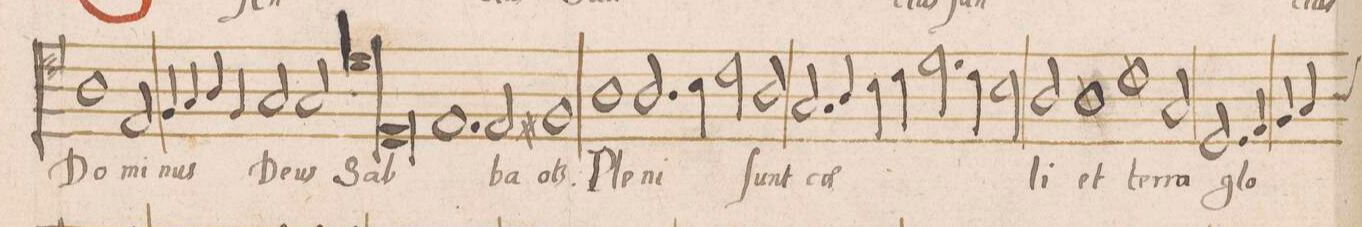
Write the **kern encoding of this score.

**kern	**text
*I"ALTVS	*
*clefC4	*
*k[]	*
*met(C|)	*
*M2/1	*
1A\	Do-
=11-	=11-
2E/	-mi-
4F/	-nus
4Gny/	.
4A/	.
4F/	.
=12-	=12-
2G/	De-
2G/	-us
*lig	*
1d	Sab-
=13-	=13-
1D	.
*Xlig	*
1.E	.
=14-	=14-
2E/	-ba-
1F#X	-oth.
=15-	=15-
1A	Ple-
2.A/	-ni
4B\	.
=16-	=16-
2c\	.
2A/	ſunt
2.G/	coe-
4A/	.
=17-	=17-
4B\	.
4c\	.
2.d\	.
4c\	.
2B\	.
=18-	=18-
2A/	-li
1A	et
1c\	ter-
=19-	=19-
.	-gk-
2G/	-ra
2.D/	glo-
4E/	.
=20-	=20-
4Fny/	.
4G/	.
*custos:A	*
*-	*-
